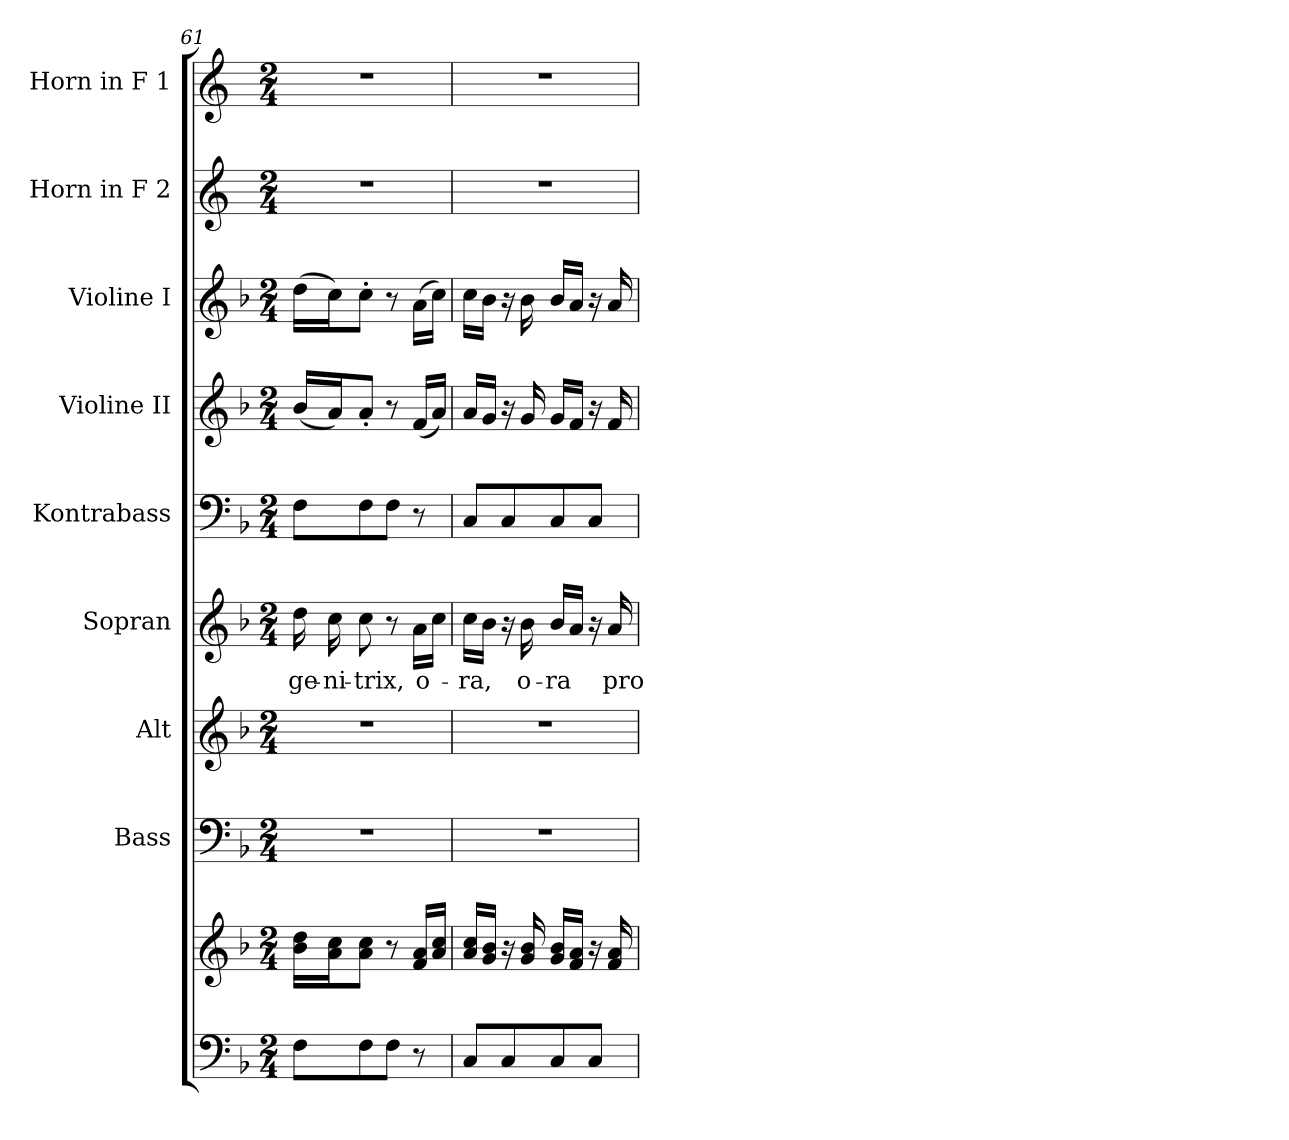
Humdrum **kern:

**kern	**kern	**kern	**kern	**kern	**text	**kern	**kern	**kern	**kern	**kern
*part9	*part9	*part8	*part7	*part6	*part6	*part5	*part4	*part3	*part2	*part1
*staff10	*staff9	*staff8	*staff7	*staff6	*staff6	*staff5	*staff4	*staff3	*staff2	*staff1
*	*	*I"Bass	*I"Alt	*I"Sopran	*	*I"Kontrabass	*I"Violine II	*I"Violine I	*I"Horn in F 2	*I"Horn in F 1
*	*	*I'B.	*I'A.	*I'S.	*	*I'Kb.	*I'Vl. II	*I'Vl. I	*I'Hrn. 2	*I'Hrn. 1
!!LO:PB:g=z
*clefF4	*clefG2	*clefF4	*clefG2	*clefG2	*	*clefF4	*clefG2	*clefG2	*clefG2	*clefG2
*	*	*	*	*	*	*ITrd7c12	*	*	*ITrd4c7	*ITrd4c7
*k[b-]	*k[b-]	*k[b-]	*k[b-]	*k[b-]	*	*k[b-]	*k[b-]	*k[b-]	*k[b-]	*k[b-]
*F:	*F:	*F:	*F:	*F:	*	*F:	*F:	*F:	*F:	*F:
*M2/4	*M2/4	*M2/4	*M2/4	*M2/4	*	*M2/4	*M2/4	*M2/4	*M2/4	*M2/4
=61	=61	=61	=61	=61	=61	=61	=61	=61	=61	=61
!	!	!	!	!	!LO:LY:b	!	!	!	!	!
8F\L	16b-\ 16dd\LL	2r	2r	16dd\	ge-	8FF\L	(<16b-/LL	(>16dd\LL	2r	2r
!	!	!	!	!	!LO:LY:b	!	!	!	!	!
.	16a\ 16cc\J	.	.	16cc\	-ni-	.	16a/J)	16cc\J)	.	.
!	!	!	!	!	!LO:LY:b	!	!	!	!	!
8F\	8a\ 8cc\J	.	.	8cc\	-trix,	8FF\	8a'</J	8cc'>\J	.	.
8F\J	8r	.	.	8r	.	8FF\J	8r	8r	.	.
!	!	!	!	!	!LO:LY:b	!	!	!	!	!
8r	16f/ 16a/LL	.	.	16a\LL	o-	8r	(<16f/LL	(>16a\LL	.	.
.	16a/ 16cc/JJ	.	.	16cc\JJ	.	.	16a/JJ)	16cc\JJ)	.	.
=62	=62	=62	=62	=62	=62	=62	=62	=62	=62	=62
!	!	!	!	!	!LO:LY:b	!	!	!	!	!
8C/L	16a/ 16cc/LL	2r	2r	16cc\LL	-ra,	8CC/L	16a/LL	16cc\LL	2r	2r
.	16g/ 16b-/JJ	.	.	16b-\JJ	.	.	16g/JJ	16b-\JJ	.	.
8C/	16r	.	.	16r	.	8CC/	16r	16r	.	.
!	!	!	!	!	!LO:LY:b	!	!	!	!	!
.	16g/ 16b-/	.	.	16b-\	o-	.	16g/	16b-\	.	.
!	!	!	!	!	!LO:LY:b	!	!	!	!	!
8C/	16g/ 16b-/LL	.	.	16b-/LL	-ra	8CC/	16g/LL	16b-/LL	.	.
.	16f/ 16a/JJ	.	.	16a/JJ	.	.	16f/JJ	16a/JJ	.	.
8C/J	16r	.	.	16r	.	8CC/J	16r	16r	.	.
!	!	!	!	!	!LO:LY:b	!	!	!	!	!
.	16f/ 16a/	.	.	16a/	pro	.	16f/	16a/	.	.
=	=	=	=	=	=	=	=	=	=	=
*-	*-	*-	*-	*-	*-	*-	*-	*-	*-	*-
